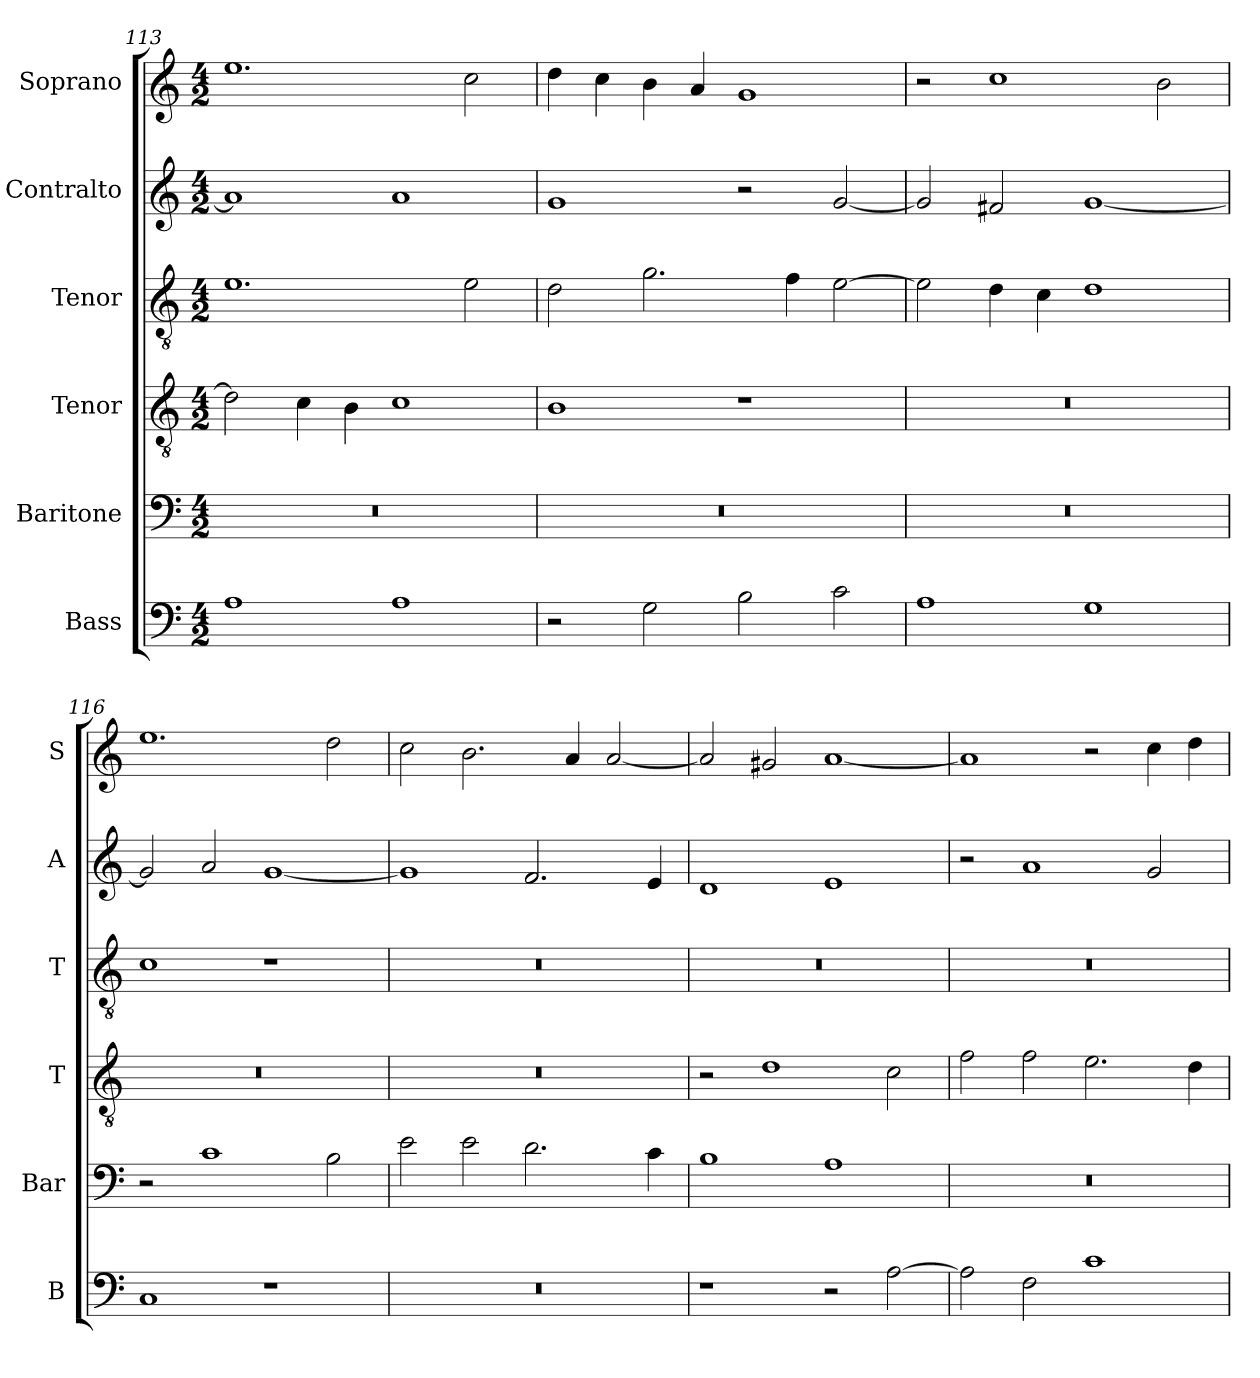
**kern	**kern	**kern	**kern	**kern	**kern
*part6	*part5	*part4	*part3	*part2	*part1
*staff6	*staff5	*staff4	*staff3	*staff2	*staff1
*I"Bass	*I"Baritone	*I"Tenor	*I"Tenor	*I"Contralto	*I"Soprano
*I'B	*I'Bar	*I'T	*I'T	*I'A	*I'S
*clefF4	*clefF4	*clefGv2	*clefGv2	*clefG2	*clefG2
*k[]	*k[]	*k[]	*k[]	*k[]	*k[]
*G:mix	*G:mix	*G:mix	*G:mix	*G:mix	*G:mix
*M4/2	*M4/2	*M4/2	*M4/2	*M4/2	*M4/2
=113	=113	=113	=113	=113	=113
1A	0r	2d]	1.e	1a]	1.ee
.	.	4c	.	.	.
.	.	4B	.	.	.
1A	.	1c	.	1a	.
.	.	.	2e	.	2cc
=114	=114	=114	=114	=114	=114
2r	0r	1B	2d	1g	4dd
.	.	.	.	.	4cc
2G	.	.	2.g	.	4b
.	.	.	.	.	4a
2B	.	1r	.	2r	1g
.	.	.	4f	.	.
2c	.	.	[2e	[2g	.
=115	=115	=115	=115	=115	=115
1A	0r	0r	2e]	2g]	2r
.	.	.	4d	2f#X	1cc
.	.	.	4c	.	.
1G	.	.	1d	[1g	.
.	.	.	.	.	2b
=116	=116	=116	=116	=116	=116
1C	2r	0r	1c	2g]	1.ee
.	1c	.	.	2a	.
1r	.	.	1r	[1g	.
.	2B	.	.	.	2dd
=117	=117	=117	=117	=117	=117
0r	2e	0r	0r	1g]	2cc
.	2e	.	.	.	2.b
.	2.d	.	.	2.f	.
.	.	.	.	.	4a
.	.	.	.	.	[2a
.	4c	.	.	4e	.
=118	=118	=118	=118	=118	=118
1r	1B	2r	0r	1d	2a]
.	.	1d	.	.	2g#X
2r	1A	.	.	1e	[1a
[2A	.	2c	.	.	.
=119	=119	=119	=119	=119	=119
2A]	0r	2f	0r	2r	1a]
2F	.	2f	.	1a	.
1c	.	2.e	.	.	2r
.	.	.	.	2g	4cc
.	.	4d	.	.	4dd
=	=	=	=	=	=
*-	*-	*-	*-	*-	*-
